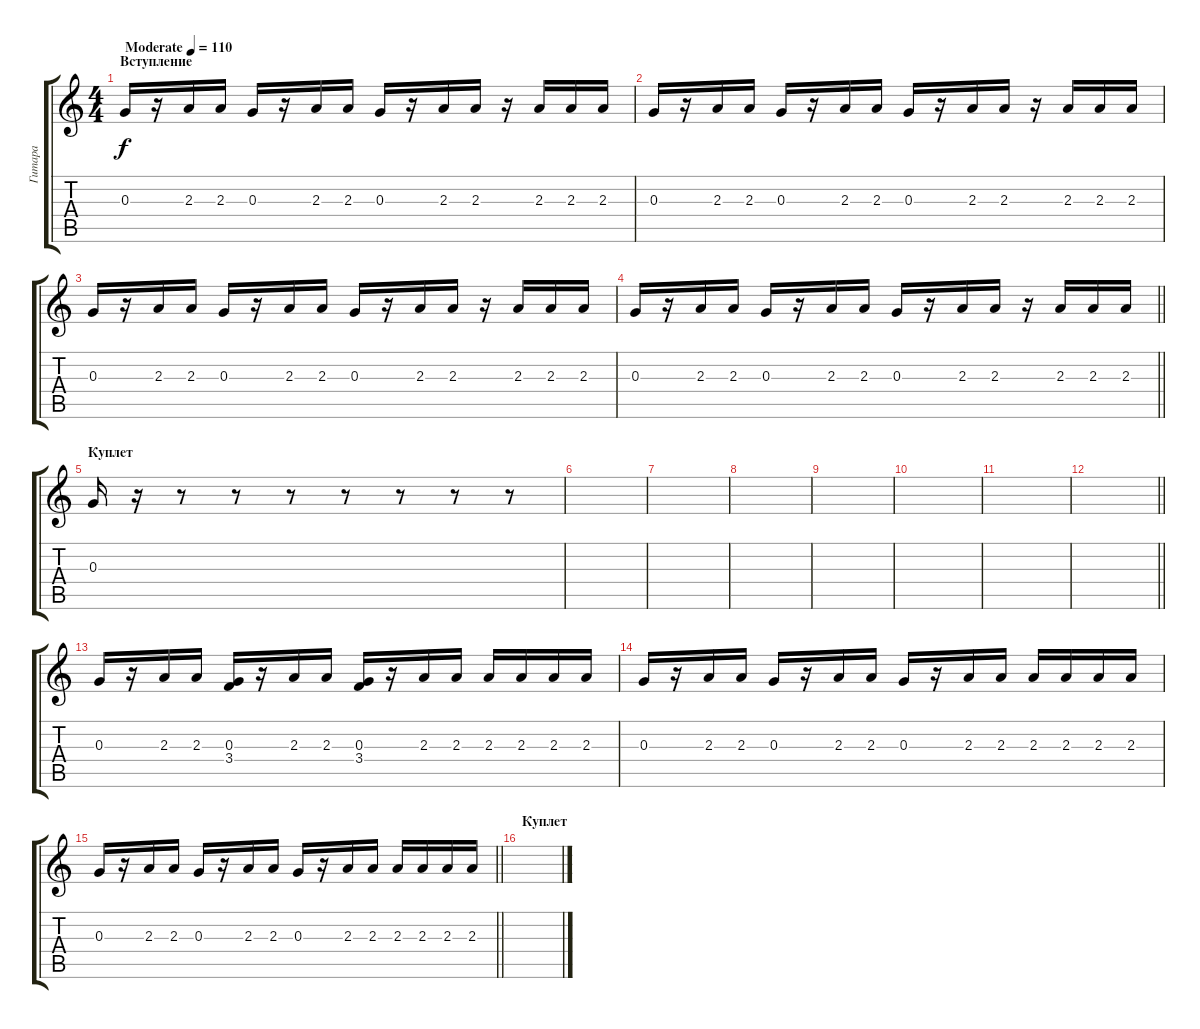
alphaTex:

\track ("Гитара" "Гитара") {instrument electricguitarmuted}
\staff {score tabs}
\tuning (E4 B3 G3 D3 A2 E2) {hide}
\ts (4 4)
\section ("" "Вступление")
\tempo (110 "Moderate")
\clef g2
\ks c
0.3.16{dy f instrument electricguitarmuted} r.16 2.3.16 2.3.16 0.3.16 r.16 2.3.16 2.3.16 0.3.16 r.16 2.3.16 2.3.16 r.16 2.3.16 2.3.16 2.3.16 |
0.3.16 r.16 2.3.16 2.3.16 0.3.16 r.16 2.3.16 2.3.16 0.3.16 r.16 2.3.16 2.3.16 r.16 2.3.16 2.3.16 2.3.16 |
0.3.16 r.16 2.3.16 2.3.16 0.3.16 r.16 2.3.16 2.3.16 0.3.16 r.16 2.3.16 2.3.16 r.16 2.3.16 2.3.16 2.3.16 |
\barLineRight lightlight
0.3.16 r.16 2.3.16 2.3.16 0.3.16 r.16 2.3.16 2.3.16 0.3.16 r.16 2.3.16 2.3.16 r.16 2.3.16 2.3.16 2.3.16 |
\section ("" "Куплет")
0.3.16 r.16 r.8 r.8 r.8 r.8 r.8 r.8 r.8 |
|
|
|
|
|
|
\barLineRight lightlight
|
\section ("" "")
0.3.16 r.16 2.3.16 2.3.16 (0.3 3.4).16 r.16 2.3.16 2.3.16 (0.3 3.4).16 r.16 2.3.16 2.3.16 2.3.16 2.3.16 2.3.16 2.3.16 |
0.3.16 r.16 2.3.16 2.3.16 0.3.16 r.16 2.3.16 2.3.16 0.3.16 r.16 2.3.16 2.3.16 2.3.16 2.3.16 2.3.16 2.3.16 |
\barLineRight lightlight
0.3.16 r.16 2.3.16 2.3.16 0.3.16 r.16 2.3.16 2.3.16 0.3.16 r.16 2.3.16 2.3.16 2.3.16 2.3.16 2.3.16 2.3.16 |
\section ("" "Куплет")
